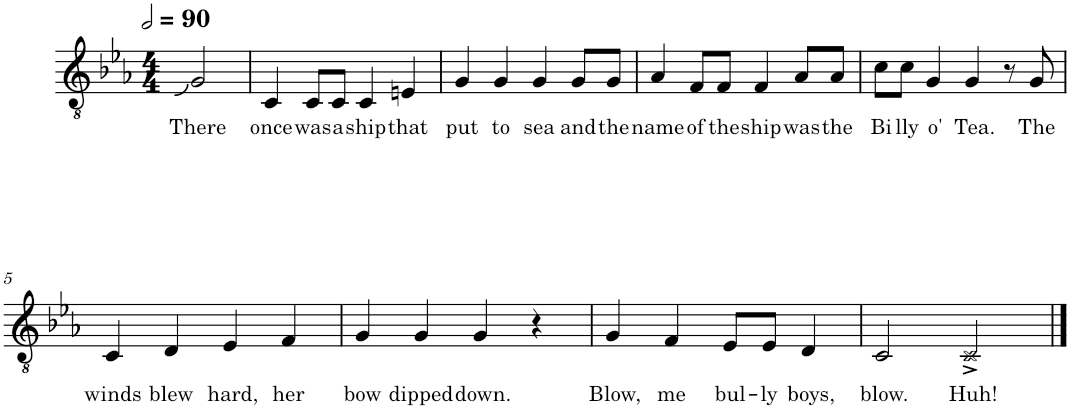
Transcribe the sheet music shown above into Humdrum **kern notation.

**kern	**text
*part1	*part1
*staff1	*staff1
*I"Piano	*
*I'Pia.	*
*clefGv2	*
*k[b-e-a-]	*
*M4/4	*
*MM180	*
=	=
!	!LO:LY:b
2G/	There
=1	=1
!	!LO:LY:b
4C/	once
!	!LO:LY:b
8C/L	was
!	!LO:LY:b
8C/J	a
!	!LO:LY:b
4C/	ship
!	!LO:LY:b
4En/	that
=2	=2
!	!LO:LY:b
4G/	put
!	!LO:LY:b
4G/	to
!	!LO:LY:b
4G/	sea
!	!LO:LY:b
8G/L	and
!	!LO:LY:b
8G/J	the
=3	=3
!	!LO:LY:b
4A-/	name
!	!LO:LY:b
8F/L	of
!	!LO:LY:b
8F/J	the
!	!LO:LY:b
4F/	ship
!	!LO:LY:b
8A-/L	was
!	!LO:LY:b
8A-/J	the
=4	=4
!	!LO:LY:b
8c\L	Bi
!	!LO:LY:b
8c\J	lly
!	!LO:LY:b
4G/	o'
!	!LO:LY:b
4G/	Tea.
8r	.
!	!LO:LY:b
8G/	The
!!LO:LB:g=z
=5	=5
!	!LO:LY:b
4C/	winds
!	!LO:LY:b
4D/	blew
!	!LO:LY:b
4E-/	hard,
!	!LO:LY:b
4F/	her
=6	=6
!	!LO:LY:b
4G/	bow
!	!LO:LY:b
4G/	dipped
!	!LO:LY:b
4G/	down.
4r	.
=7	=7
!	!LO:LY:b
4G/	Blow,
!	!LO:LY:b
4F/	me
!	!LO:LY:b
8E-/L	bul-
!	!LO:LY:b
8E-/J	-ly
!	!LO:LY:b
4D/	boys,
=8	=8
!	!LO:LY:b
2C/	blow.
!	!LO:LY:b
2C^/	Huh!
==	==
*-	*-
